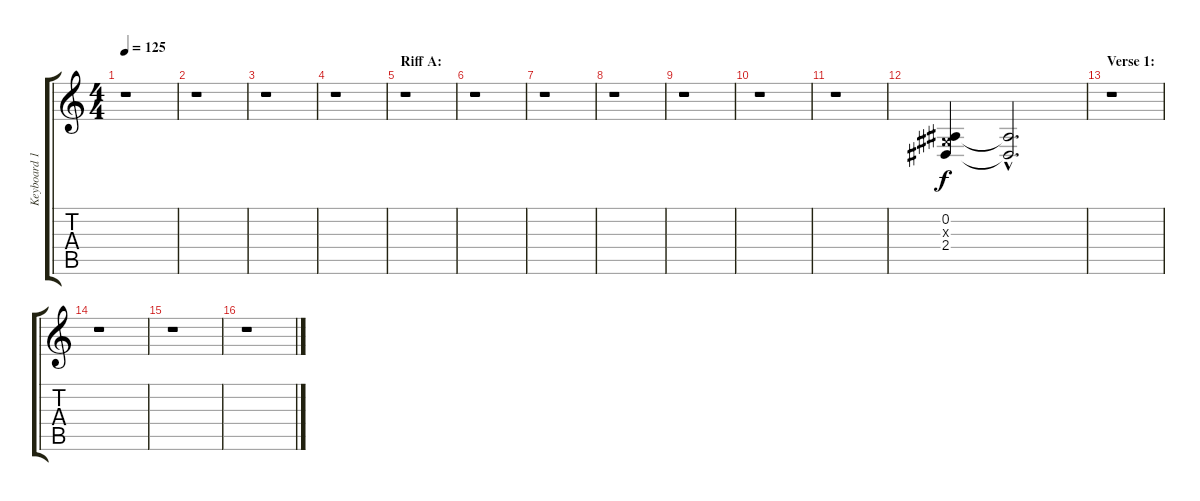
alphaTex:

\track ("Keyboard 1" "Keyboard 1") {instrument stringensemble1}
\staff {score tabs}
\tuning (Eb4 Bb3 Gb3 Db3 Ab2 Eb2) {hide}
\ts (4 4)
\tempo 125
\clef g2
\ks c
r.1{dy f} |
r.1 |
r.1 |
r.1 |
\section ("" "Riff A:")
r.1 |
r.1 |
r.1 |
r.1 |
r.1 |
r.1 |
r.1 |
(0.2 2.3{x} 2.4).4{volume 14 instrument lead2sawtooth} (0.2{hac t} 2.4{hac t}).2{d volume 4} |
\section ("" "Verse 1:")
r.1 |
r.1 |
r.1 |
r.1
